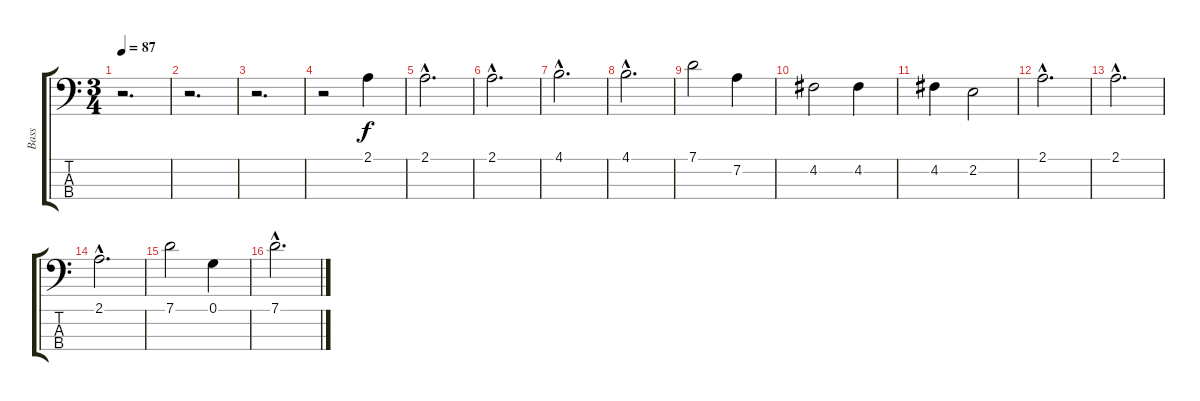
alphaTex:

\track ("Bass" "Bass") {instrument electricbassfinger}
\staff {score tabs}
\tuning (G2 D2 A1 E1) {hide}
\ts (3 4)
\tempo 87
\clef f4
\ks c
r.2{d dy f instrument electricbassfinger} |
r.2{d} |
r.2{d} |
r.2 2.1.4 |
2.1{hac}.2{d} |
2.1{hac}.2{d} |
4.1{hac}.2{d} |
4.1{hac}.2{d} |
7.1.2 7.2.4 |
4.2.2 4.2.4 |
4.2.4 2.2.2 |
2.1{hac}.2{d} |
2.1{hac}.2{d} |
2.1{hac}.2{d} |
7.1.2 0.1.4 |
7.1{hac}.2{d}
